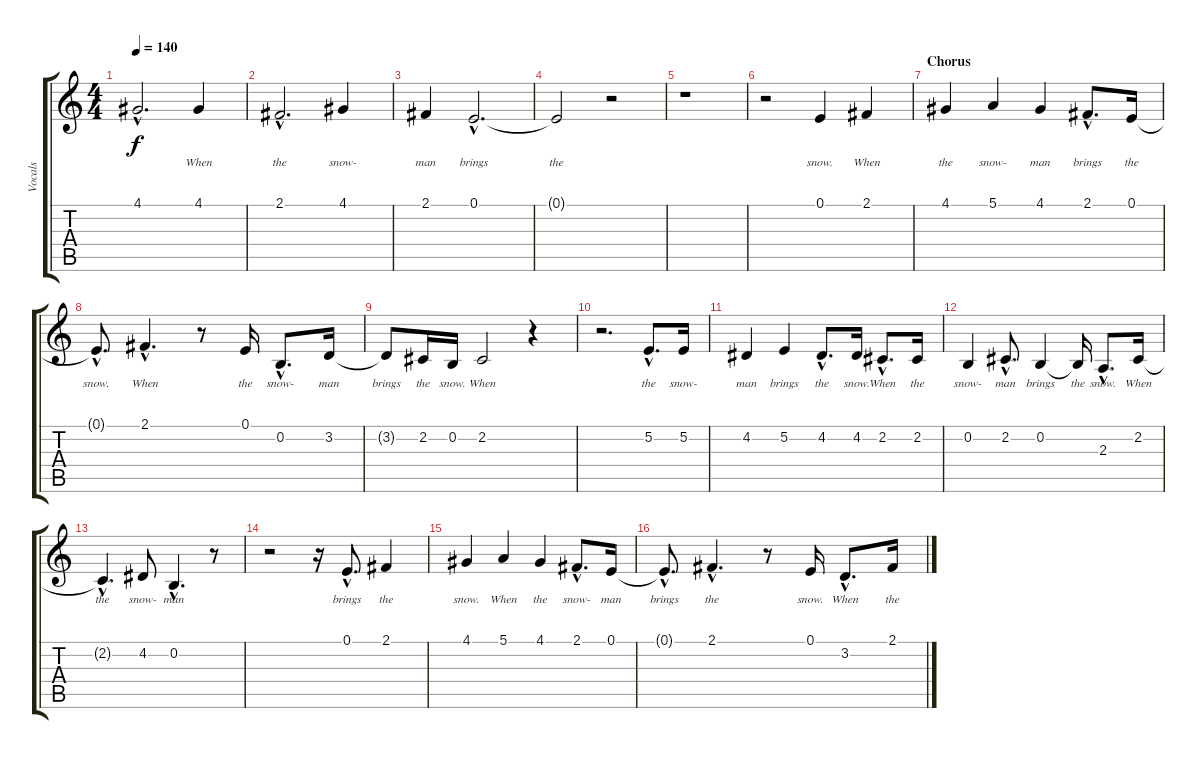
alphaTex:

\track ("Vocals" "Vocals") {instrument lead5charang}
\staff {score tabs}
\tuning (E4 B3 G3 D3 A2 E2) {hide}
\ts (4 4)
\tempo 140
\clef g2
\ks c
4.1{hac}.2{d lyrics (0 "") lyrics (1 "") lyrics (2 "") lyrics (3 "") lyrics (4 "") dy f} 4.1.4{lyrics (0 "When") lyrics (1 "") lyrics (2 "") lyrics (3 "") lyrics (4 "")} |
2.1{hac}.2{d lyrics (0 "the") lyrics (1 "") lyrics (2 "") lyrics (3 "") lyrics (4 "")} 4.1.4{lyrics (0 "snow-") lyrics (1 "") lyrics (2 "") lyrics (3 "") lyrics (4 "")} |
2.1.4{lyrics (0 "man") lyrics (1 "") lyrics (2 "") lyrics (3 "") lyrics (4 "")} 0.1{hac}.2{d lyrics (0 "brings") lyrics (1 "") lyrics (2 "") lyrics (3 "") lyrics (4 "")} |
0.1{t}.2{lyrics (0 "the") lyrics (1 "") lyrics (2 "") lyrics (3 "") lyrics (4 "")} r.2 |
r.1 |
r.2 0.1.4{lyrics (0 "snow.") lyrics (1 "") lyrics (2 "") lyrics (3 "") lyrics (4 "")} 2.1.4{lyrics (0 "When") lyrics (1 "") lyrics (2 "") lyrics (3 "") lyrics (4 "")} |
\section ("" "Chorus")
4.1.4{lyrics (0 "the") lyrics (1 "") lyrics (2 "") lyrics (3 "") lyrics (4 "")} 5.1.4{lyrics (0 "snow-") lyrics (1 "") lyrics (2 "") lyrics (3 "") lyrics (4 "")} 4.1.4{lyrics (0 "man") lyrics (1 "") lyrics (2 "") lyrics (3 "") lyrics (4 "")} 2.1{hac}.8{d lyrics (0 "brings") lyrics (1 "") lyrics (2 "") lyrics (3 "") lyrics (4 "")} 0.1.16{lyrics (0 "the") lyrics (1 "") lyrics (2 "") lyrics (3 "") lyrics (4 "")} |
0.1{hac t}.8{d lyrics (0 "snow.") lyrics (1 "") lyrics (2 "") lyrics (3 "") lyrics (4 "")} 2.1{hac}.4{d lyrics (0 "When") lyrics (1 "") lyrics (2 "") lyrics (3 "") lyrics (4 "")} r.8 0.1.16{lyrics (0 "the") lyrics (1 "") lyrics (2 "") lyrics (3 "") lyrics (4 "")} 0.2{hac}.8{d lyrics (0 "snow-") lyrics (1 "") lyrics (2 "") lyrics (3 "") lyrics (4 "")} 3.2.16{lyrics (0 "man") lyrics (1 "") lyrics (2 "") lyrics (3 "") lyrics (4 "")} |
3.2{t}.8{lyrics (0 "brings") lyrics (1 "") lyrics (2 "") lyrics (3 "") lyrics (4 "")} 2.2.16{lyrics (0 "the") lyrics (1 "") lyrics (2 "") lyrics (3 "") lyrics (4 "")} 0.2.16{lyrics (0 "snow.") lyrics (1 "") lyrics (2 "") lyrics (3 "") lyrics (4 "")} 2.2.2{lyrics (0 "When") lyrics (1 "") lyrics (2 "") lyrics (3 "") lyrics (4 "")} r.4 |
r.2{d} 5.2{hac}.8{d lyrics (0 "the") lyrics (1 "") lyrics (2 "") lyrics (3 "") lyrics (4 "")} 5.2.16{lyrics (0 "snow-") lyrics (1 "") lyrics (2 "") lyrics (3 "") lyrics (4 "")} |
4.2.4{lyrics (0 "man") lyrics (1 "") lyrics (2 "") lyrics (3 "") lyrics (4 "")} 5.2.4{lyrics (0 "brings") lyrics (1 "") lyrics (2 "") lyrics (3 "") lyrics (4 "")} 4.2{hac}.8{d lyrics (0 "the") lyrics (1 "") lyrics (2 "") lyrics (3 "") lyrics (4 "")} 4.2.16{lyrics (0 "snow.") lyrics (1 "") lyrics (2 "") lyrics (3 "") lyrics (4 "")} 2.2{hac}.8{d lyrics (0 "When") lyrics (1 "") lyrics (2 "") lyrics (3 "") lyrics (4 "")} 2.2.16{lyrics (0 "the") lyrics (1 "") lyrics (2 "") lyrics (3 "") lyrics (4 "")} |
0.2.4{lyrics (0 "snow-") lyrics (1 "") lyrics (2 "") lyrics (3 "") lyrics (4 "")} 2.2{hac}.8{d lyrics (0 "man") lyrics (1 "") lyrics (2 "") lyrics (3 "") lyrics (4 "")} 0.2.4{lyrics (0 "brings") lyrics (1 "") lyrics (2 "") lyrics (3 "") lyrics (4 "")} 0.2{t}.16{lyrics (0 "the") lyrics (1 "") lyrics (2 "") lyrics (3 "") lyrics (4 "")} 2.3{hac}.8{d lyrics (0 "snow.") lyrics (1 "") lyrics (2 "") lyrics (3 "") lyrics (4 "")} 2.2.16{lyrics (0 "When") lyrics (1 "") lyrics (2 "") lyrics (3 "") lyrics (4 "")} |
2.2{hac t}.4{d lyrics (0 "the") lyrics (1 "") lyrics (2 "") lyrics (3 "") lyrics (4 "")} 4.2.8{lyrics (0 "snow-") lyrics (1 "") lyrics (2 "") lyrics (3 "") lyrics (4 "")} 0.2{hac}.4{d lyrics (0 "man") lyrics (1 "") lyrics (2 "") lyrics (3 "") lyrics (4 "")} r.8 |
r.2 r.16 0.1{hac}.8{d lyrics (0 "brings") lyrics (1 "") lyrics (2 "") lyrics (3 "") lyrics (4 "")} 2.1.4{lyrics (0 "the") lyrics (1 "") lyrics (2 "") lyrics (3 "") lyrics (4 "")} |
4.1.4{lyrics (0 "snow.") lyrics (1 "") lyrics (2 "") lyrics (3 "") lyrics (4 "")} 5.1.4{lyrics (0 "When") lyrics (1 "") lyrics (2 "") lyrics (3 "") lyrics (4 "")} 4.1.4{lyrics (0 "the") lyrics (1 "") lyrics (2 "") lyrics (3 "") lyrics (4 "")} 2.1{hac}.8{d lyrics (0 "snow-") lyrics (1 "") lyrics (2 "") lyrics (3 "") lyrics (4 "")} 0.1.16{lyrics (0 "man") lyrics (1 "") lyrics (2 "") lyrics (3 "") lyrics (4 "")} |
0.1{hac t}.8{d lyrics (0 "brings") lyrics (1 "") lyrics (2 "") lyrics (3 "") lyrics (4 "")} 2.1{hac}.4{d lyrics (0 "the") lyrics (1 "") lyrics (2 "") lyrics (3 "") lyrics (4 "")} r.8 0.1.16{lyrics (0 "snow.") lyrics (1 "") lyrics (2 "") lyrics (3 "") lyrics (4 "")} 3.2{hac}.8{d lyrics (0 "When") lyrics (1 "") lyrics (2 "") lyrics (3 "") lyrics (4 "")} 2.1.16{lyrics (0 "the") lyrics (1 "") lyrics (2 "") lyrics (3 "") lyrics (4 "")}
